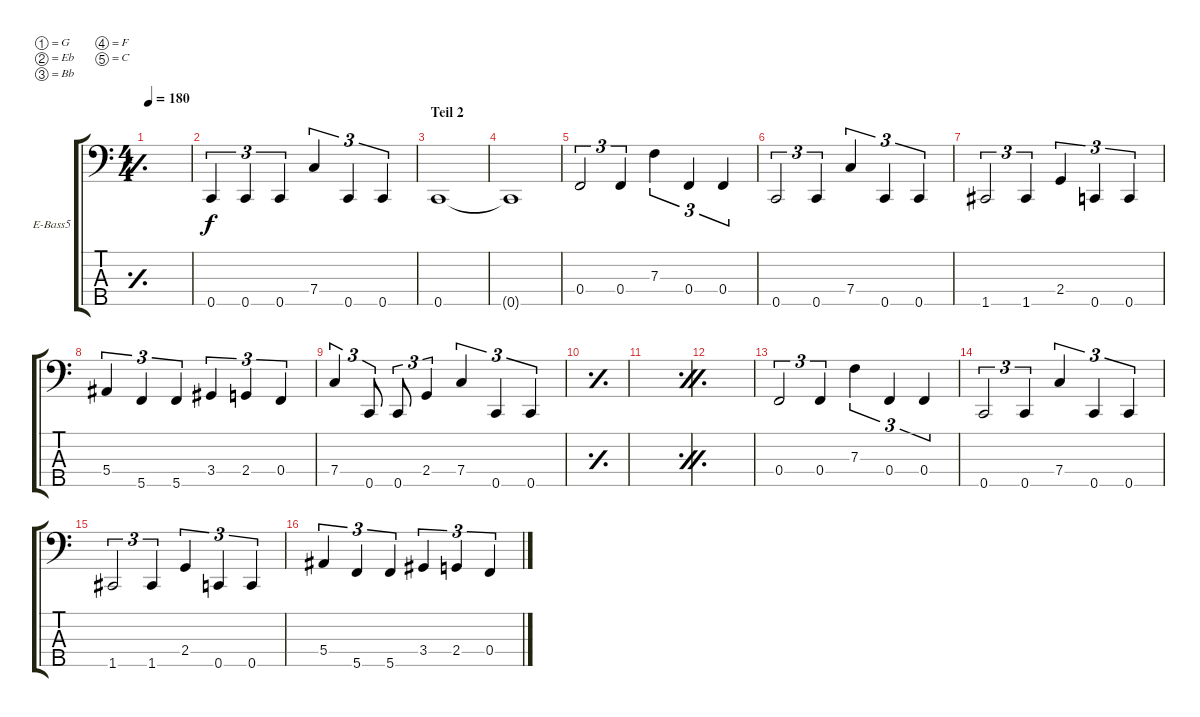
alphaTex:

\defaultSystemsLayout 4
\bracketExtendMode groupsimilarinstruments
\multiBarRest
\firstSystemTrackNameOrientation horizontal
\otherSystemsTrackNameOrientation horizontal
\track ("Electric Bass" "E-Bass5") {instrument electricbassfinger}
\staff {score tabs}
\tuning (G2 Eb2 Bb1 F1 C1)
\ts (4 4)
\tempo 180
\clef f4
\simile simple
\ks c
|
0.5.4{tu (3 2)} 0.5.4{tu (3 2)} 0.5.4{tu (3 2)} 7.4.4{tu (3 2)} 0.5.4{tu (3 2)} 0.5.4{tu (3 2)} |
\section ("" "Teil 2")
0.5.1 |
0.5{t}.1 |
0.4.2{tu (3 2)} 0.4.4{tu (3 2)} 7.3.4{tu (3 2)} 0.4.4{tu (3 2)} 0.4.4{tu (3 2)} |
0.5.2{tu (3 2)} 0.5.4{tu (3 2)} 7.4.4{tu (3 2)} 0.5.4{tu (3 2)} 0.5.4{tu (3 2)} |
1.5.2{tu (3 2)} 1.5.4{tu (3 2)} 2.4.4{tu (3 2)} 0.5.4{tu (3 2)} 0.5.4{tu (3 2)} |
5.4.4{tu (3 2)} 5.5.4{tu (3 2)} 5.5.4{tu (3 2)} 3.4.4{tu (3 2)} 2.4.4{tu (3 2)} 0.4.4{tu (3 2)} |
7.4.4{tu (3 2)} 0.5.8{tu (3 2)} 0.5.8{tu (3 2)} 2.4.4{tu (3 2)} 7.4.4{tu (3 2)} 0.5.4{tu (3 2)} 0.5.4{tu (3 2)} |
\simile simple
|
\simile firstofdouble
|
\simile secondofdouble
|
\simile none
0.4.2{tu (3 2)} 0.4.4{tu (3 2)} 7.3.4{tu (3 2)} 0.4.4{tu (3 2)} 0.4.4{tu (3 2)} |
0.5.2{tu (3 2)} 0.5.4{tu (3 2)} 7.4.4{tu (3 2)} 0.5.4{tu (3 2)} 0.5.4{tu (3 2)} |
1.5.2{tu (3 2)} 1.5.4{tu (3 2)} 2.4.4{tu (3 2)} 0.5.4{tu (3 2)} 0.5.4{tu (3 2)} |
5.4.4{tu (3 2)} 5.5.4{tu (3 2)} 5.5.4{tu (3 2)} 3.4.4{tu (3 2)} 2.4.4{tu (3 2)} 0.4.4{tu (3 2)}
